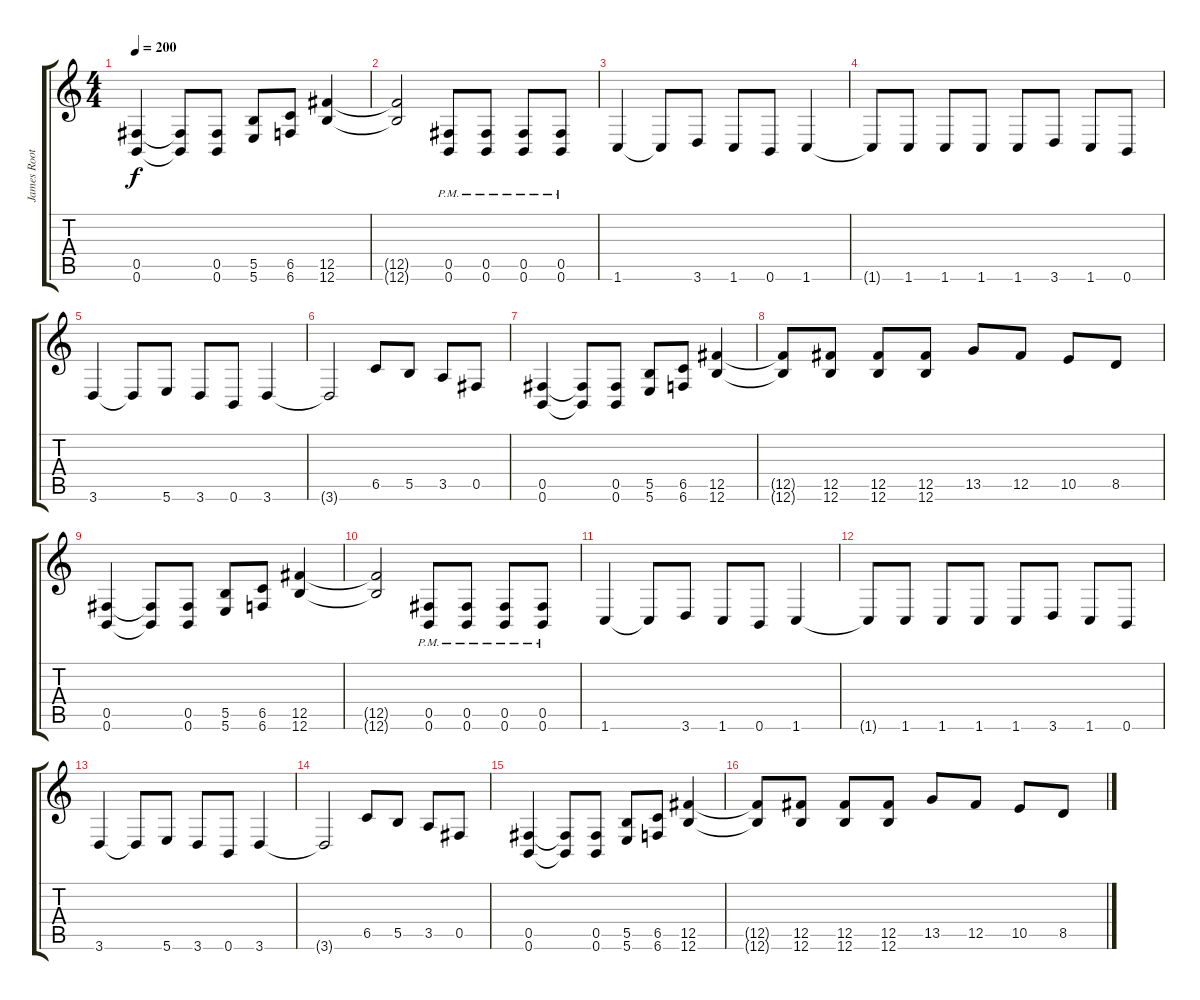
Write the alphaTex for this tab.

\track ("James Root" "James Root") {instrument distortionguitar}
\staff {score tabs}
\tuning (Db4 Ab3 E3 B2 Gb2 B1) {hide}
\ts (4 4)
\tempo 200
\clef g2
\ks c
(0.5 0.6).4{dy f} (0.5{t} 0.6{t}).8 (0.5 0.6).8 (5.5 5.6).8 (6.5 6.6).8 (12.5 12.6).4 |
(12.5{t} 12.6{t}).2 (0.5{pm} 0.6{pm}).8 (0.5{pm} 0.6{pm}).8 (0.5{pm} 0.6{pm}).8 (0.5{pm} 0.6{pm}).8 |
1.6.4 1.6{t}.8 3.6.8 1.6.8 0.6.8 1.6.4 |
1.6{t}.8 1.6.8 1.6.8 1.6.8 1.6.8 3.6.8 1.6.8 0.6.8 |
3.6.4 3.6{t}.8 5.6.8 3.6.8 0.6.8 3.6.4 |
3.6{t}.2 6.5.8 5.5.8 3.5.8 0.5.8 |
(0.5 0.6).4 (0.5{t} 0.6{t}).8 (0.5 0.6).8 (5.5 5.6).8 (6.5 6.6).8 (12.5 12.6).4 |
(12.5{t} 12.6{t}).8 (12.5 12.6).8 (12.5 12.6).8 (12.5 12.6).8 13.5.8 12.5.8 10.5.8 8.5.8 |
(0.5 0.6).4 (0.5{t} 0.6{t}).8 (0.5 0.6).8 (5.5 5.6).8 (6.5 6.6).8 (12.5 12.6).4 |
(12.5{t} 12.6{t}).2 (0.5{pm} 0.6{pm}).8 (0.5{pm} 0.6{pm}).8 (0.5{pm} 0.6{pm}).8 (0.5{pm} 0.6{pm}).8 |
1.6.4 1.6{t}.8 3.6.8 1.6.8 0.6.8 1.6.4 |
1.6{t}.8 1.6.8 1.6.8 1.6.8 1.6.8 3.6.8 1.6.8 0.6.8 |
3.6.4 3.6{t}.8 5.6.8 3.6.8 0.6.8 3.6.4 |
3.6{t}.2 6.5.8 5.5.8 3.5.8 0.5.8 |
(0.5 0.6).4 (0.5{t} 0.6{t}).8 (0.5 0.6).8 (5.5 5.6).8 (6.5 6.6).8 (12.5 12.6).4 |
(12.5{t} 12.6{t}).8 (12.5 12.6).8 (12.5 12.6).8 (12.5 12.6).8 13.5.8 12.5.8 10.5.8 8.5.8
